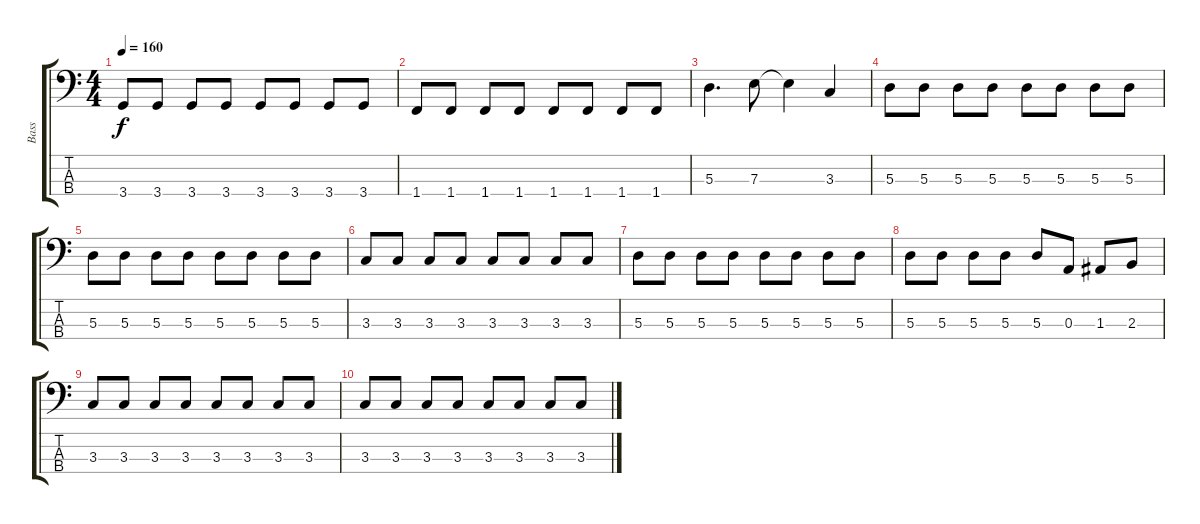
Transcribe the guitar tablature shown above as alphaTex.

\track ("Bass" "Bass") {instrument electricbassfinger}
\staff {score tabs}
\tuning (G2 D2 A1 E1) {hide}
\ts (4 4)
\tempo 160
\clef f4
\ks c
3.4.8{dy f} 3.4.8 3.4.8 3.4.8 3.4.8 3.4.8 3.4.8 3.4.8 |
1.4.8 1.4.8 1.4.8 1.4.8 1.4.8 1.4.8 1.4.8 1.4.8 |
5.3.4{d} 7.3.8 7.3{t}.4 3.3.4 |
5.3.8 5.3.8 5.3.8 5.3.8 5.3.8 5.3.8 5.3.8 5.3.8 |
5.3.8 5.3.8 5.3.8 5.3.8 5.3.8 5.3.8 5.3.8 5.3.8 |
3.3.8 3.3.8 3.3.8 3.3.8 3.3.8 3.3.8 3.3.8 3.3.8 |
5.3.8 5.3.8 5.3.8 5.3.8 5.3.8 5.3.8 5.3.8 5.3.8 |
5.3.8 5.3.8 5.3.8 5.3.8 5.3.8 0.3.8 1.3.8 2.3.8 |
3.3.8 3.3.8 3.3.8 3.3.8 3.3.8 3.3.8 3.3.8 3.3.8 |
3.3.8 3.3.8 3.3.8 3.3.8 3.3.8 3.3.8 3.3.8 3.3.8
